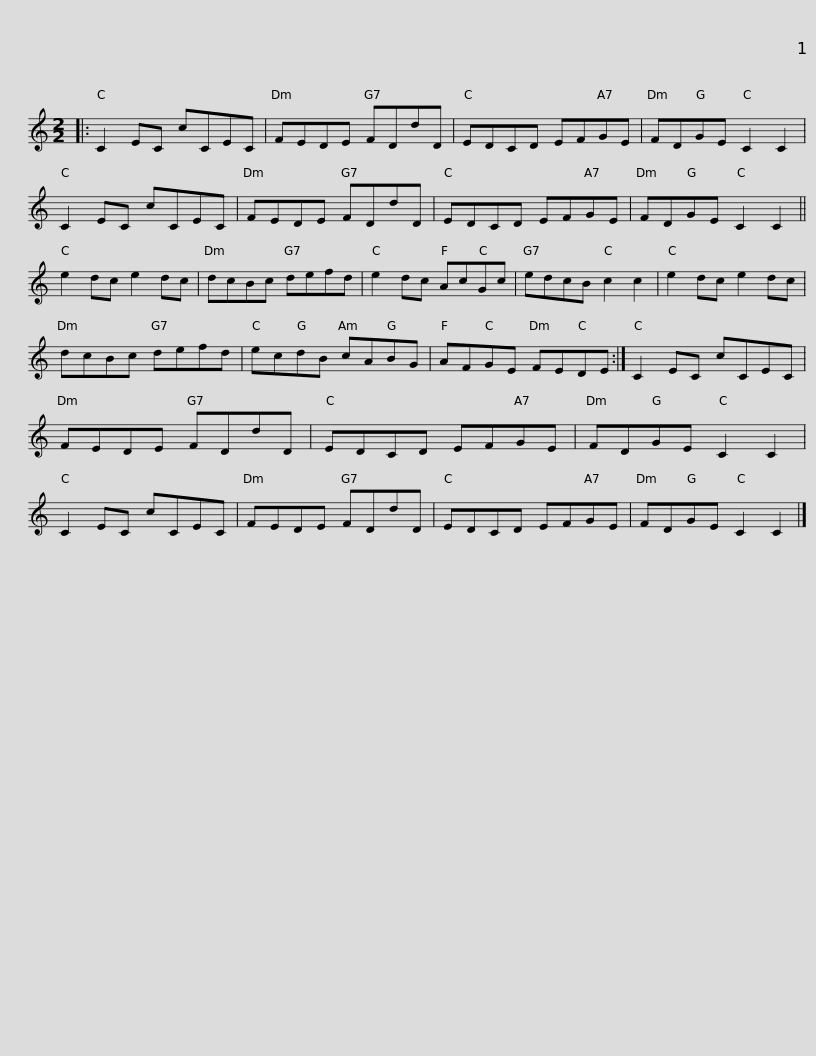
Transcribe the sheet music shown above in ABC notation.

X:1
L:1/8
M:2/2
I:linebreak $
K:C
V:1 treble
V:1
|: C2 EC cCEC | FEDE FDdD | EDCD EFGE | FDGE C2 C2 | C2 EC cCEC |$ %5
 FEDE FDdD | EDCD EFGE | FDGE C2 C2 || e2 dc e2 dc | dcBc defd | %10
 e2 dc AcGc |$ edcB c2 c2 | e2 dc e2 dc | dcBc defd | ecdB cABG | %15
 AFGE FEDE :| C2 EC cCEC |$ FEDE FDdD | EDCD EFGE | FDGE C2 C2 | %20
 C2 EC cCEC | FEDE FDdD | EDCD EFGE |$ FDGE C2 C2 |] %24
